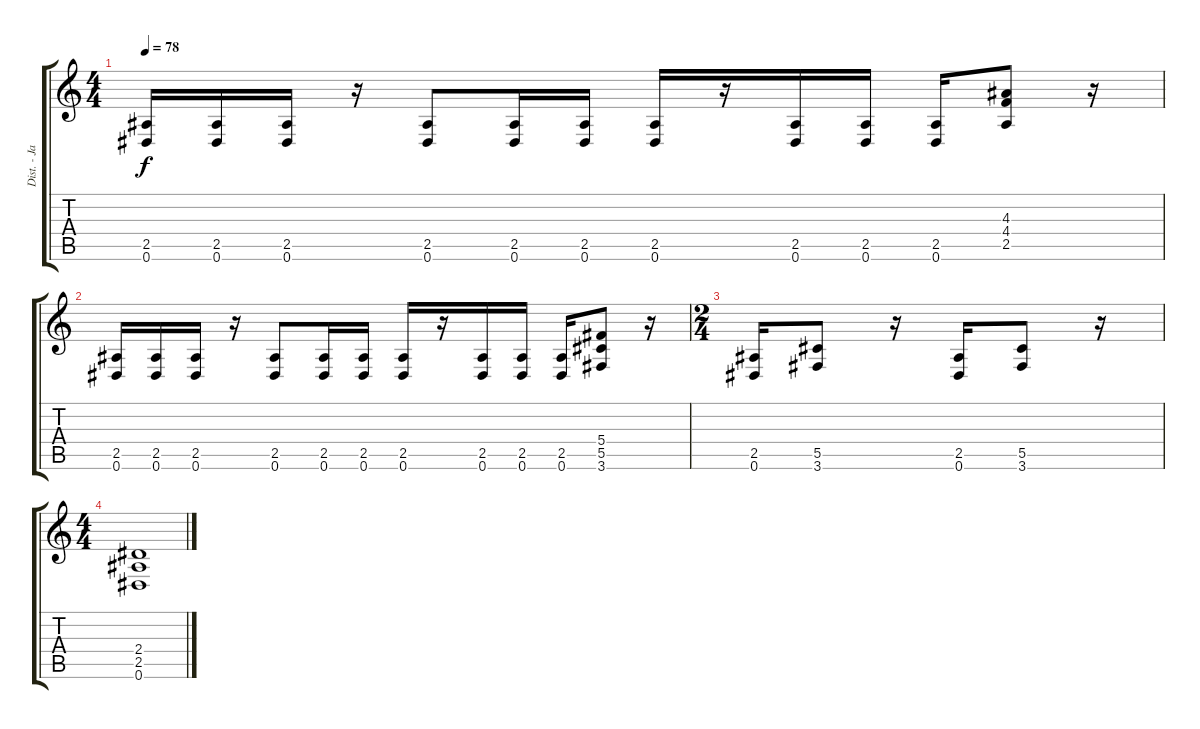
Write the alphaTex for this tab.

\track ("Dist. - James" "Dist. - Ja") {instrument distortionguitar}
\staff {score tabs}
\tuning (Eb4 Bb3 Gb3 Db3 Ab2 Eb2) {hide}
\ts (4 4)
\tempo 78
\clef g2
\ks c
(2.5 0.6).16{dy f} (2.5 0.6).16 (2.5 0.6).16 r.16 (2.5 0.6).8 (2.5 0.6).16 (2.5 0.6).16 (2.5 0.6).16 r.16 (2.5 0.6).16 (2.5 0.6).16 (2.5 0.6).16 (4.3 4.4 2.5).8 r.16 |
(2.5 0.6).16 (2.5 0.6).16 (2.5 0.6).16 r.16 (2.5 0.6).8 (2.5 0.6).16 (2.5 0.6).16 (2.5 0.6).16 r.16 (2.5 0.6).16 (2.5 0.6).16 (2.5 0.6).16 (5.4 5.5 3.6).8 r.16 |
\ts (2 4)
(2.5 0.6).16 (5.5 3.6).8 r.16 (2.5 0.6).16 (5.5 3.6).8 r.16 |
\ts (4 4)
(2.4 2.5 0.6).1
